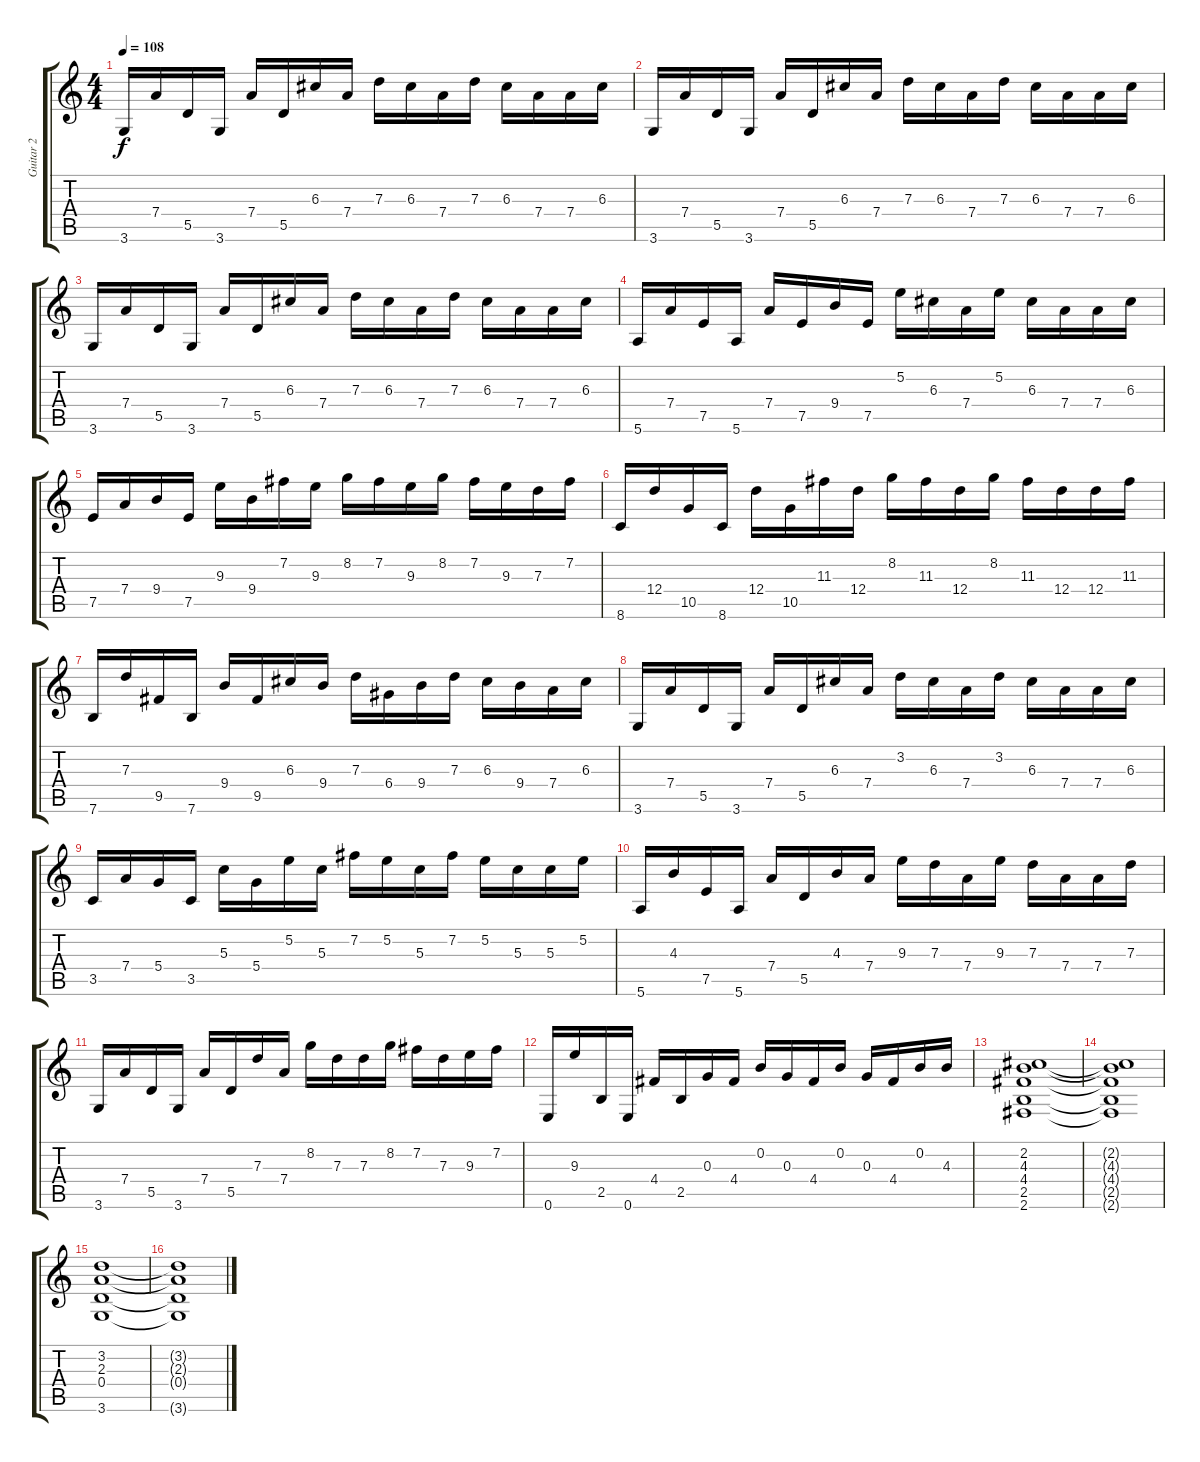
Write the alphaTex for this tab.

\track ("Guitar 2" "Guitar 2") {instrument overdrivenguitar}
\staff {score tabs}
\tuning (E4 B3 G3 D3 A2 E2) {hide}
\ts (4 4)
\tempo 108
\clef g2
\ks c
3.6.16{dy f} 7.4.16 5.5.16 3.6.16 7.4.16 5.5.16 6.3.16 7.4.16 7.3.16 6.3.16 7.4.16 7.3.16 6.3.16 7.4.16 7.4.16 6.3.16 |
3.6.16 7.4.16 5.5.16 3.6.16 7.4.16 5.5.16 6.3.16 7.4.16 7.3.16 6.3.16 7.4.16 7.3.16 6.3.16 7.4.16 7.4.16 6.3.16 |
3.6.16 7.4.16 5.5.16 3.6.16 7.4.16 5.5.16 6.3.16 7.4.16 7.3.16 6.3.16 7.4.16 7.3.16 6.3.16 7.4.16 7.4.16 6.3.16 |
5.6.16 7.4.16 7.5.16 5.6.16 7.4.16 7.5.16 9.4.16 7.5.16 5.2.16 6.3.16 7.4.16 5.2.16 6.3.16 7.4.16 7.4.16 6.3.16 |
7.5.16 7.4.16 9.4.16 7.5.16 9.3.16 9.4.16 7.2.16 9.3.16 8.2.16 7.2.16 9.3.16 8.2.16 7.2.16 9.3.16 7.3.16 7.2.16 |
8.6.16 12.4.16 10.5.16 8.6.16 12.4.16 10.5.16 11.3.16 12.4.16 8.2.16 11.3.16 12.4.16 8.2.16 11.3.16 12.4.16 12.4.16 11.3.16 |
7.6.16 7.3.16 9.5.16 7.6.16 9.4.16 9.5.16 6.3.16 9.4.16 7.3.16 6.4.16 9.4.16 7.3.16 6.3.16 9.4.16 7.4.16 6.3.16 |
3.6.16 7.4.16 5.5.16 3.6.16 7.4.16 5.5.16 6.3.16 7.4.16 3.2.16 6.3.16 7.4.16 3.2.16 6.3.16 7.4.16 7.4.16 6.3.16 |
3.5.16 7.4.16 5.4.16 3.5.16 5.3.16 5.4.16 5.2.16 5.3.16 7.2.16 5.2.16 5.3.16 7.2.16 5.2.16 5.3.16 5.3.16 5.2.16 |
5.6.16 4.3.16 7.5.16 5.6.16 7.4.16 5.5.16 4.3.16 7.4.16 9.3.16 7.3.16 7.4.16 9.3.16 7.3.16 7.4.16 7.4.16 7.3.16 |
3.6.16 7.4.16 5.5.16 3.6.16 7.4.16 5.5.16 7.3.16 7.4.16 8.2.16 7.3.16 7.3.16 8.2.16 7.2.16 7.3.16 9.3.16 7.2.16 |
0.6.16 9.3.16 2.5.16 0.6.16 4.4.16 2.5.16 0.3.16 4.4.16 0.2.16 0.3.16 4.4.16 0.2.16 0.3.16 4.4.16 0.2.16 4.3.16 |
(2.2 4.3 4.4 2.5 2.6).1 |
(2.2{t} 4.3{t} 4.4{t} 2.5{t} 2.6{t}).1 |
(3.2 2.3 0.4 3.6).1 |
(3.2{t} 2.3{t} 0.4{t} 3.6{t}).1
